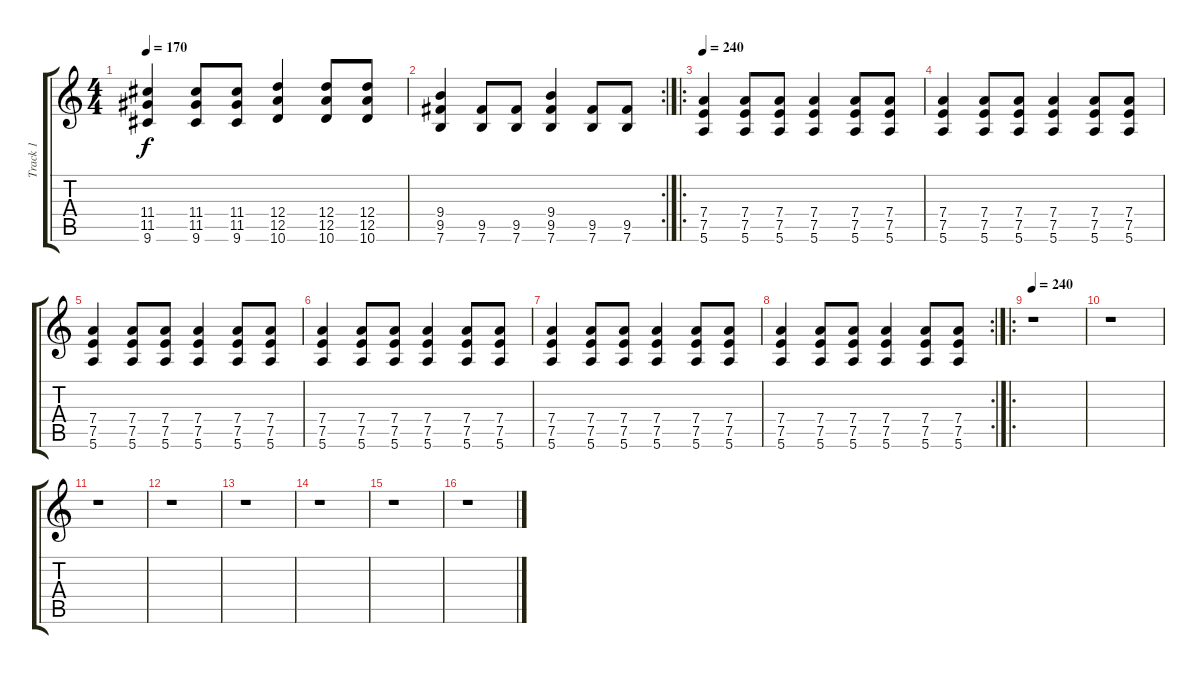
\track ("Track 1" "Track 1") {instrument distortionguitar}
\staff {score tabs}
\tuning (E4 B3 G3 D3 A2 E2) {hide}
\ts (4 4)
\tempo 170
\clef g2
\ks c
(11.4 11.5 9.6).4{dy f} (11.4 11.5 9.6).8 (11.4 11.5 9.6).8 (12.4 12.5 10.6).4 (12.4 12.5 10.6).8 (12.4 12.5 10.6).8 |
\rc 2
(9.4 9.5 7.6).4 (9.5 7.6).8 (9.5 7.6).8 (9.4 9.5 7.6).4 (9.5 7.6).8 (9.5 7.6).8 |
\ro
\tempo 240
(7.4 7.5 5.6).4{volume 0} (7.4 7.5 5.6).8 (7.4 7.5 5.6).8 (7.4 7.5 5.6).4 (7.4 7.5 5.6).8 (7.4 7.5 5.6).8 |
(7.4 7.5 5.6).4 (7.4 7.5 5.6).8 (7.4 7.5 5.6).8 (7.4 7.5 5.6).4 (7.4 7.5 5.6).8 (7.4 7.5 5.6).8 |
(7.4 7.5 5.6).4 (7.4 7.5 5.6).8 (7.4 7.5 5.6).8 (7.4 7.5 5.6).4 (7.4 7.5 5.6).8 (7.4 7.5 5.6).8 |
(7.4 7.5 5.6).4 (7.4 7.5 5.6).8 (7.4 7.5 5.6).8 (7.4 7.5 5.6).4 (7.4 7.5 5.6).8 (7.4 7.5 5.6).8 |
(7.4 7.5 5.6).4 (7.4 7.5 5.6).8 (7.4 7.5 5.6).8 (7.4 7.5 5.6).4 (7.4 7.5 5.6).8 (7.4 7.5 5.6).8 |
\rc 2
(7.4 7.5 5.6).4 (7.4 7.5 5.6).8 (7.4 7.5 5.6).8 (7.4 7.5 5.6).4 (7.4 7.5 5.6).8 (7.4 7.5 5.6).8 |
\ro
\tempo 240
r.1 |
r.1 |
r.1 |
r.1 |
r.1 |
r.1 |
r.1 |
r.1
